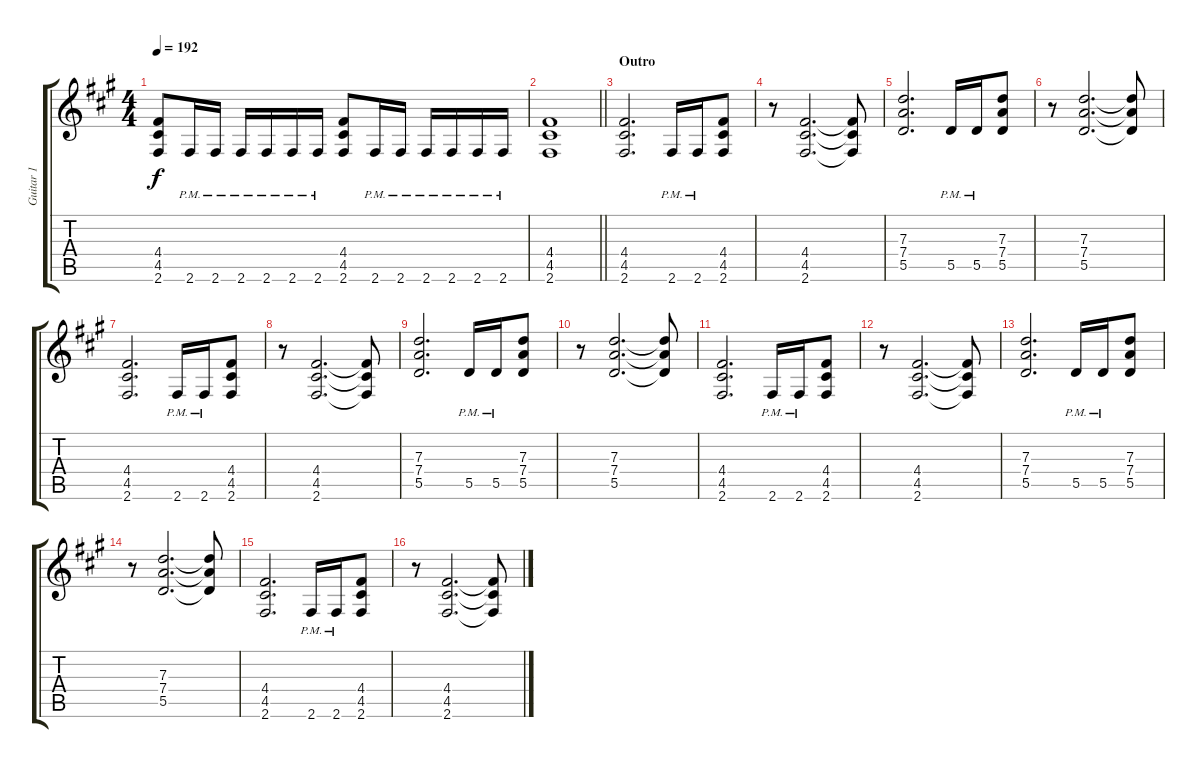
\track ("Guitar 1" "Guitar 1") {instrument distortionguitar}
\staff {score tabs}
\tuning (E4 B3 G3 D3 A2 E2) {hide}
\ts (4 4)
\tempo 192
\clef g2
\ks f#minor
(4.4 4.5 2.6).8{dy f} 2.6{pm}.16 2.6{pm}.16 2.6{pm}.16 2.6{pm}.16 2.6{pm}.16 2.6{pm}.16 (4.4 4.5 2.6).8 2.6{pm}.16 2.6{pm}.16 2.6{pm}.16 2.6{pm}.16 2.6{pm}.16 2.6{pm}.16 |
\barLineRight lightlight
(4.4 4.5 2.6).1 |
\section ("" "Outro")
(4.4 4.5 2.6).2{d} 2.6{pm}.16 2.6{pm}.16 (4.4 4.5 2.6).8 |
r.8 (4.4 4.5 2.6).2{d} (4.4{t} 4.5{t} 2.6{t}).8 |
(7.3 7.4 5.5).2{d} 5.5{pm}.16 5.5{pm}.16 (7.3 7.4 5.5).8 |
r.8 (7.3 7.4 5.5).2{d} (7.3{t} 7.4{t} 5.5{t}).8 |
(4.4 4.5 2.6).2{d} 2.6{pm}.16 2.6{pm}.16 (4.4 4.5 2.6).8 |
r.8 (4.4 4.5 2.6).2{d} (4.4{t} 4.5{t} 2.6{t}).8 |
(7.3 7.4 5.5).2{d} 5.5{pm}.16 5.5{pm}.16 (7.3 7.4 5.5).8 |
r.8 (7.3 7.4 5.5).2{d} (7.3{t} 7.4{t} 5.5{t}).8 |
(4.4 4.5 2.6).2{d} 2.6{pm}.16 2.6{pm}.16 (4.4 4.5 2.6).8 |
r.8 (4.4 4.5 2.6).2{d} (4.4{t} 4.5{t} 2.6{t}).8 |
(7.3 7.4 5.5).2{d} 5.5{pm}.16 5.5{pm}.16 (7.3 7.4 5.5).8 |
r.8 (7.3 7.4 5.5).2{d} (7.3{t} 7.4{t} 5.5{t}).8 |
(4.4 4.5 2.6).2{d} 2.6{pm}.16 2.6{pm}.16 (4.4 4.5 2.6).8 |
r.8 (4.4 4.5 2.6).2{d} (4.4{t} 4.5{t} 2.6{t}).8
